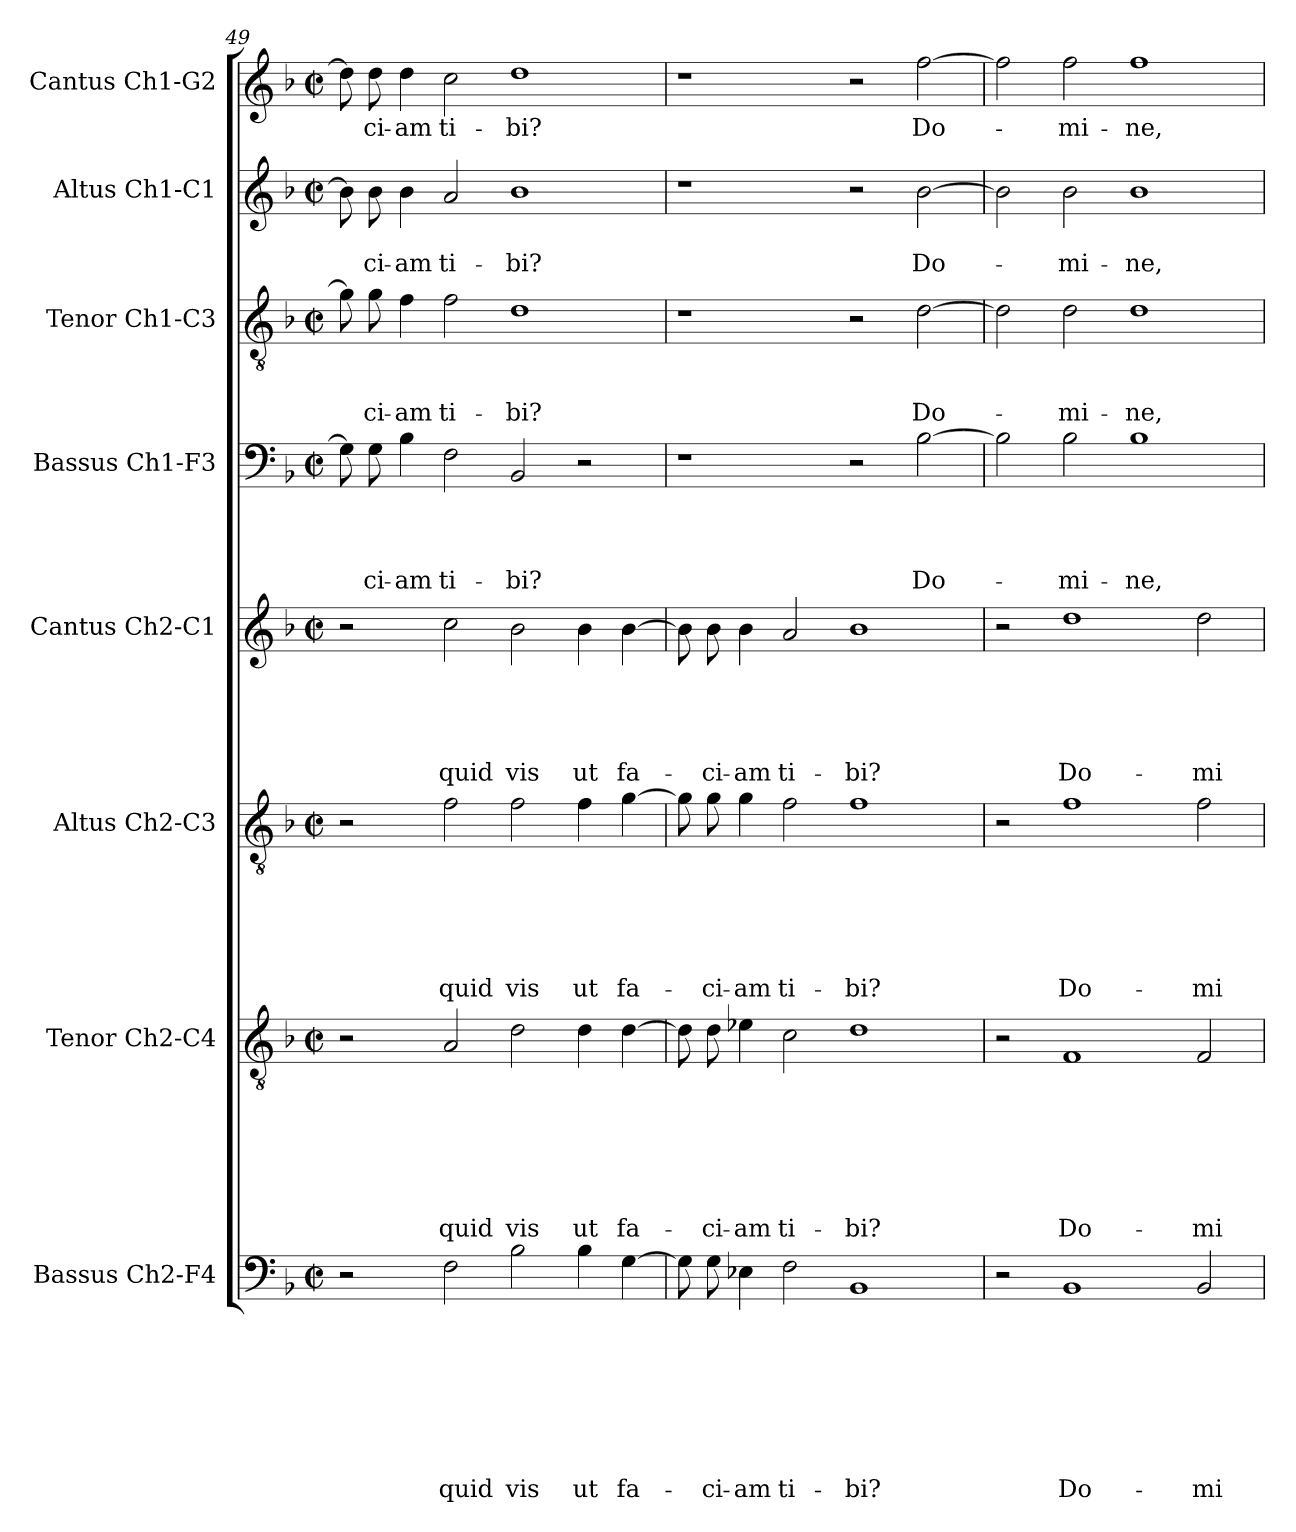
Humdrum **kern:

**kern	**text	**text	**text	**text	**text	**text	**text	**text	**kern	**text	**text	**text	**text	**text	**text	**text	**kern	**text	**text	**text	**text	**text	**text	**kern	**text	**text	**text	**text	**text	**kern	**text	**text	**text	**text	**kern	**text	**text	**text	**kern	**text	**text	**kern	**text
*part8	*part8	*part8	*part8	*part8	*part8	*part8	*part8	*part8	*part7	*part7	*part7	*part7	*part7	*part7	*part7	*part7	*part6	*part6	*part6	*part6	*part6	*part6	*part6	*part5	*part5	*part5	*part5	*part5	*part5	*part4	*part4	*part4	*part4	*part4	*part3	*part3	*part3	*part3	*part2	*part2	*part2	*part1	*part1
*staff8	*staff8	*staff8	*staff8	*staff8	*staff8	*staff8	*staff8	*staff8	*staff7	*staff7	*staff7	*staff7	*staff7	*staff7	*staff7	*staff7	*staff6	*staff6	*staff6	*staff6	*staff6	*staff6	*staff6	*staff5	*staff5	*staff5	*staff5	*staff5	*staff5	*staff4	*staff4	*staff4	*staff4	*staff4	*staff3	*staff3	*staff3	*staff3	*staff2	*staff2	*staff2	*staff1	*staff1
*I"Bassus Ch2-F4	*	*	*	*	*	*	*	*	*I"Tenor Ch2-C4	*	*	*	*	*	*	*	*I"Altus Ch2-C3	*	*	*	*	*	*	*I"Cantus Ch2-C1	*	*	*	*	*	*I"Bassus Ch1-F3	*	*	*	*	*I"Tenor Ch1-C3	*	*	*	*I"Altus Ch1-C1	*	*	*I"Cantus Ch1-G2	*
*I'B2	*	*	*	*	*	*	*	*	*I'T2	*	*	*	*	*	*	*	*I'A2	*	*	*	*	*	*	*I'C2	*	*	*	*	*	*I'B	*	*	*	*	*I'T	*	*	*	*I'A	*	*	*I'C	*
!!LO:PB:g=z
*clefF4	*	*	*	*	*	*	*	*	*clefGv2	*	*	*	*	*	*	*	*clefGv2	*	*	*	*	*	*	*clefG2	*	*	*	*	*	*clefF4	*	*	*	*	*clefGv2	*	*	*	*clefG2	*	*	*clefG2	*
*k[b-]	*	*	*	*	*	*	*	*	*k[b-]	*	*	*	*	*	*	*	*k[b-]	*	*	*	*	*	*	*k[b-]	*	*	*	*	*	*k[b-]	*	*	*	*	*k[b-]	*	*	*	*k[b-]	*	*	*k[b-]	*
*F:	*	*	*	*	*	*	*	*	*F:	*	*	*	*	*	*	*	*F:	*	*	*	*	*	*	*F:	*	*	*	*	*	*F:	*	*	*	*	*F:	*	*	*	*F:	*	*	*F:	*
*M2/2	*	*	*	*	*	*	*	*	*M2/2	*	*	*	*	*	*	*	*M2/2	*	*	*	*	*	*	*M2/2	*	*	*	*	*	*M2/2	*	*	*	*	*M2/2	*	*	*	*M2/2	*	*	*M2/2	*
*met(c|)	*	*	*	*	*	*	*	*	*met(c|)	*	*	*	*	*	*	*	*met(c|)	*	*	*	*	*	*	*met(c|)	*	*	*	*	*	*met(c|)	*	*	*	*	*met(c|)	*	*	*	*met(c|)	*	*	*met(c|)	*
=49	=49	=49	=49	=49	=49	=49	=49	=49	=49	=49	=49	=49	=49	=49	=49	=49	=49	=49	=49	=49	=49	=49	=49	=49	=49	=49	=49	=49	=49	=49	=49	=49	=49	=49	=49	=49	=49	=49	=49	=49	=49	=49	=49
2r	.	.	.	.	.	.	.	.	2r	.	.	.	.	.	.	.	2r	.	.	.	.	.	.	2r	.	.	.	.	.	8G\]	.	.	.	.	8g\]	.	.	.	8b-\]	.	.	8dd\]	.
!	!	!	!	!	!	!	!	!	!	!	!	!	!	!	!	!	!	!	!	!	!	!	!	!	!	!	!	!	!	!	!	!	!	!LO:LY:b	!	!	!	!LO:LY:b	!	!	!LO:LY:b	!	!LO:LY:b
.	.	.	.	.	.	.	.	.	.	.	.	.	.	.	.	.	.	.	.	.	.	.	.	.	.	.	.	.	.	8G\	.	.	.	-ci-	8g\	.	.	-ci-	8b-\	.	-ci-	8dd\	-ci-
!	!	!	!	!	!	!	!	!	!	!	!	!	!	!	!	!	!	!	!	!	!	!	!	!	!	!	!	!	!	!	!	!	!	!LO:LY:b	!	!	!	!LO:LY:b	!	!	!LO:LY:b	!	!LO:LY:b
.	.	.	.	.	.	.	.	.	.	.	.	.	.	.	.	.	.	.	.	.	.	.	.	.	.	.	.	.	.	4B-\	.	.	.	-am	4f\	.	.	-am	4b-\	.	-am	4dd\	-am
!	!	!	!	!	!	!	!	!LO:LY:b	!	!	!	!	!	!	!	!LO:LY:b	!	!	!	!	!	!	!LO:LY:b	!	!	!	!	!	!LO:LY:b	!	!	!	!	!LO:LY:b	!	!	!	!LO:LY:b	!	!	!LO:LY:b	!	!LO:LY:b
2F\	.	.	.	.	.	.	.	quid	2A/	.	.	.	.	.	.	quid	2f\	.	.	.	.	.	quid	2cc\	.	.	.	.	quid	2F\	.	.	.	ti-	2f\	.	.	ti-	2a/	.	ti-	2cc\	ti-
!	!	!	!	!	!	!	!	!LO:LY:b	!	!	!	!	!	!	!	!LO:LY:b	!	!	!	!	!	!	!LO:LY:b	!	!	!	!	!	!LO:LY:b	!	!	!	!	!LO:LY:b	!	!	!	!LO:LY:b	!	!	!LO:LY:b	!	!LO:LY:b
2B-\	.	.	.	.	.	.	.	vis	2d\	.	.	.	.	.	.	vis	2f\	.	.	.	.	.	vis	2b-\	.	.	.	.	vis	2BB-/	.	.	.	-bi?	1d	.	.	-bi?	1b-	.	-bi?	1dd	-bi?
!	!	!	!	!	!	!	!	!LO:LY:b	!	!	!	!	!	!	!	!LO:LY:b	!	!	!	!	!	!	!LO:LY:b	!	!	!	!	!	!LO:LY:b	!	!	!	!	!	!	!	!	!	!	!	!	!	!
4B-\	.	.	.	.	.	.	.	ut	4d\	.	.	.	.	.	.	ut	4f\	.	.	.	.	.	ut	4b-\	.	.	.	.	ut	2r	.	.	.	.	.	.	.	.	.	.	.	.	.
!	!	!	!	!	!	!	!	!LO:LY:b	!	!	!	!	!	!	!	!LO:LY:b	!	!	!	!	!	!	!LO:LY:b	!	!	!	!	!	!LO:LY:b	!	!	!	!	!	!	!	!	!	!	!	!	!	!
[4G\	.	.	.	.	.	.	.	fa-	[4d\	.	.	.	.	.	.	fa-	[4g\	.	.	.	.	.	fa-	[4b-\	.	.	.	.	fa-	.	.	.	.	.	.	.	.	.	.	.	.	.	.
=50	=50	=50	=50	=50	=50	=50	=50	=50	=50	=50	=50	=50	=50	=50	=50	=50	=50	=50	=50	=50	=50	=50	=50	=50	=50	=50	=50	=50	=50	=50	=50	=50	=50	=50	=50	=50	=50	=50	=50	=50	=50	=50	=50
8G\]	.	.	.	.	.	.	.	.	8d\]	.	.	.	.	.	.	.	8g\]	.	.	.	.	.	.	8b-\]	.	.	.	.	.	1r	.	.	.	.	1r	.	.	.	1r	.	.	1r	.
!	!	!	!	!	!	!	!	!LO:LY:b	!	!	!	!	!	!	!	!LO:LY:b	!	!	!	!	!	!	!LO:LY:b	!	!	!	!	!	!LO:LY:b	!	!	!	!	!	!	!	!	!	!	!	!	!	!
8G\	.	.	.	.	.	.	.	-ci-	8d\	.	.	.	.	.	.	-ci-	8g\	.	.	.	.	.	-ci-	8b-\	.	.	.	.	-ci-	.	.	.	.	.	.	.	.	.	.	.	.	.	.
!	!	!	!	!	!	!	!	!LO:LY:b	!	!	!	!	!	!	!	!LO:LY:b	!	!	!	!	!	!	!LO:LY:b	!	!	!	!	!	!LO:LY:b	!	!	!	!	!	!	!	!	!	!	!	!	!	!
4E-X\	.	.	.	.	.	.	.	-am	4e-X\	.	.	.	.	.	.	-am	4g\	.	.	.	.	.	-am	4b-\	.	.	.	.	-am	.	.	.	.	.	.	.	.	.	.	.	.	.	.
!	!	!	!	!	!	!	!	!LO:LY:b	!	!	!	!	!	!	!	!LO:LY:b	!	!	!	!	!	!	!LO:LY:b	!	!	!	!	!	!LO:LY:b	!	!	!	!	!	!	!	!	!	!	!	!	!	!
2F\	.	.	.	.	.	.	.	ti-	2c\	.	.	.	.	.	.	ti-	2f\	.	.	.	.	.	ti-	2a/	.	.	.	.	ti-	.	.	.	.	.	.	.	.	.	.	.	.	.	.
!	!	!	!	!	!	!	!	!LO:LY:b	!	!	!	!	!	!	!	!LO:LY:b	!	!	!	!	!	!	!LO:LY:b	!	!	!	!	!	!LO:LY:b	!	!	!	!	!	!	!	!	!	!	!	!	!	!
1BB-	.	.	.	.	.	.	.	-bi?	1d	.	.	.	.	.	.	-bi?	1f	.	.	.	.	.	-bi?	1b-	.	.	.	.	-bi?	2r	.	.	.	.	2r	.	.	.	2r	.	.	2r	.
!	!	!	!	!	!	!	!	!	!	!	!	!	!	!	!	!	!	!	!	!	!	!	!	!	!	!	!	!	!	!	!	!	!	!LO:LY:b	!	!	!	!LO:LY:b	!	!	!LO:LY:b	!	!LO:LY:b
.	.	.	.	.	.	.	.	.	.	.	.	.	.	.	.	.	.	.	.	.	.	.	.	.	.	.	.	.	.	[2B-\	.	.	.	Do-	[2d\	.	.	Do-	[2b-\	.	Do-	[2ff\	Do-
=51	=51	=51	=51	=51	=51	=51	=51	=51	=51	=51	=51	=51	=51	=51	=51	=51	=51	=51	=51	=51	=51	=51	=51	=51	=51	=51	=51	=51	=51	=51	=51	=51	=51	=51	=51	=51	=51	=51	=51	=51	=51	=51	=51
2r	.	.	.	.	.	.	.	.	2r	.	.	.	.	.	.	.	2r	.	.	.	.	.	.	2r	.	.	.	.	.	2B-\]	.	.	.	.	2d\]	.	.	.	2b-\]	.	.	2ff\]	.
!	!	!	!	!	!	!	!	!LO:LY:b	!	!	!	!	!	!	!	!LO:LY:b	!	!	!	!	!	!	!LO:LY:b	!	!	!	!	!	!LO:LY:b	!	!	!	!	!LO:LY:b	!	!	!	!LO:LY:b	!	!	!LO:LY:b	!	!LO:LY:b
1BB-	.	.	.	.	.	.	.	Do-	1F	.	.	.	.	.	.	Do-	1f	.	.	.	.	.	Do-	1dd	.	.	.	.	Do-	2B-\	.	.	.	-mi-	2d\	.	.	-mi-	2b-\	.	-mi-	2ff\	-mi-
!	!	!	!	!	!	!	!	!	!	!	!	!	!	!	!	!	!	!	!	!	!	!	!	!	!	!	!	!	!	!	!	!	!	!LO:LY:b	!	!	!	!LO:LY:b	!	!	!LO:LY:b	!	!LO:LY:b
.	.	.	.	.	.	.	.	.	.	.	.	.	.	.	.	.	.	.	.	.	.	.	.	.	.	.	.	.	.	1B-	.	.	.	-ne,	1d	.	.	-ne,	1b-	.	-ne,	1ff	-ne,
!	!	!	!	!	!	!	!	!LO:LY:b	!	!	!	!	!	!	!	!LO:LY:b	!	!	!	!	!	!	!LO:LY:b	!	!	!	!	!	!LO:LY:b	!	!	!	!	!	!	!	!	!	!	!	!	!	!
2BB-/	.	.	.	.	.	.	.	-mi-	2F/	.	.	.	.	.	.	-mi-	2f\	.	.	.	.	.	-mi-	2dd\	.	.	.	.	-mi-	.	.	.	.	.	.	.	.	.	.	.	.	.	.
=	=	=	=	=	=	=	=	=	=	=	=	=	=	=	=	=	=	=	=	=	=	=	=	=	=	=	=	=	=	=	=	=	=	=	=	=	=	=	=	=	=	=	=
*-	*-	*-	*-	*-	*-	*-	*-	*-	*-	*-	*-	*-	*-	*-	*-	*-	*-	*-	*-	*-	*-	*-	*-	*-	*-	*-	*-	*-	*-	*-	*-	*-	*-	*-	*-	*-	*-	*-	*-	*-	*-	*-	*-
